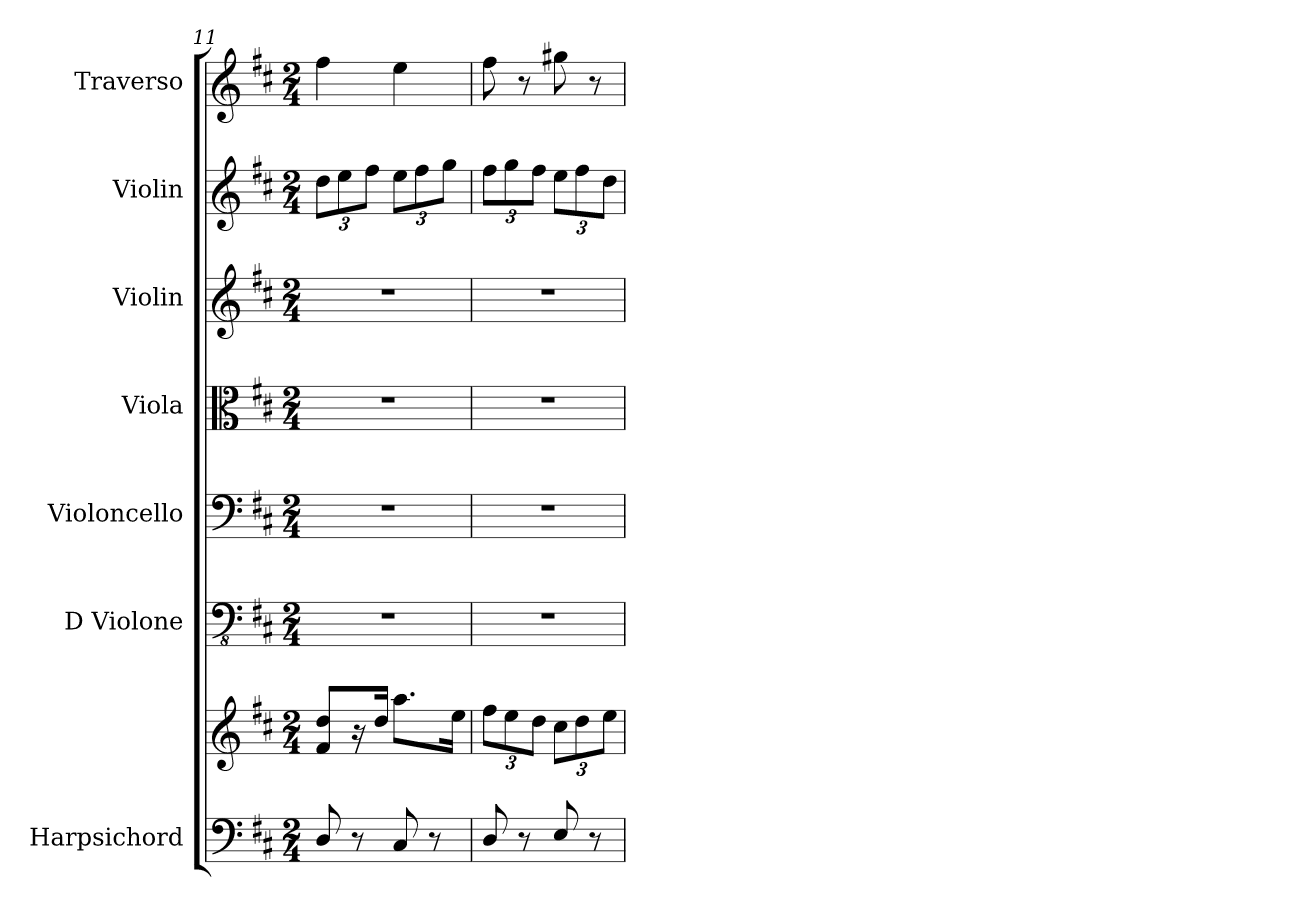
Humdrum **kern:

**kern	**kern	**kern	**kern	**kern	**kern	**kern	**kern
*part7	*part7	*part6	*part5	*part4	*part3	*part2	*part1
*staff8	*staff7	*staff6	*staff5	*staff4	*staff3	*staff2	*staff1
*I"Harpsichord	*	*I"D Violone	*I"Violoncello	*I"Viola	*I"Violin	*I"Violin	*I"Traverso
*I'Hch.	*	*I'D Vne.	*I'Vc.	*I'Vla.	*I'Vln.	*I'Vln.	*I'Trv.
!!LO:PB:g=z
*clefF4	*clefG2	*clefFv4	*clefF4	*clefC3	*clefG2	*clefG2	*clefG2
*	*	*ITrd7c12	*	*	*	*	*
*k[f#c#]	*k[f#c#]	*k[f#c#]	*k[f#c#]	*k[f#c#]	*k[f#c#]	*k[f#c#]	*k[f#c#]
*M2/4	*M2/4	*M2/4	*M2/4	*M2/4	*M2/4	*M2/4	*M2/4
*	*	*	*	*	*	*Xbrackettup	*
=11	=11	=11	=11	=11	=11	=11	=11
8D/	8f#/ 8dd/L	2r	2r	2r	2r	12dd\L	4ff#\
.	.	.	.	.	.	12ee\	.
8r	16r	.	.	.	.	.	.
.	.	.	.	.	.	12ff#\J	.
.	16dd/Jk	.	.	.	.	.	.
8C#/	8.aa\L	.	.	.	.	12ee\L	4ee\
.	.	.	.	.	.	12ff#\	.
8r	.	.	.	.	.	.	.
.	.	.	.	.	.	12gg\J	.
.	16ee\Jk	.	.	.	.	.	.
=12	=12	=12	=12	=12	=12	=12	=12
*	*Xbrackettup	*	*	*	*	*	*
8D/	12ff#\L	2r	2r	2r	2r	12ff#\L	8ff#\
.	12ee\	.	.	.	.	12gg\	.
8r	.	.	.	.	.	.	8r
.	12dd\J	.	.	.	.	12ff#\J	.
8E/	12cc#\L	.	.	.	.	12ee\L	8gg#X\
.	12dd\	.	.	.	.	12ff#\	.
8r	.	.	.	.	.	.	8r
.	12ee\J	.	.	.	.	12dd\J	.
=	=	=	=	=	=	=	=
*-	*-	*-	*-	*-	*-	*-	*-
